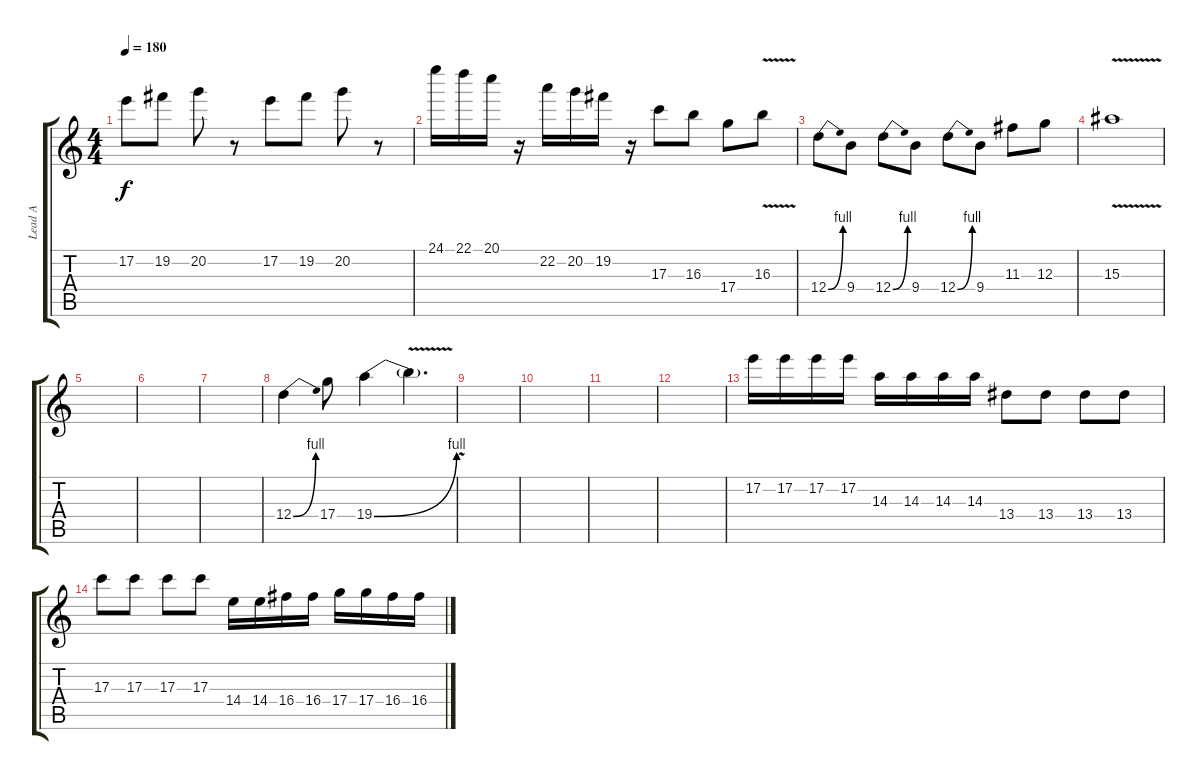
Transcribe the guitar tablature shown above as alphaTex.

\track ("Lead A" "Lead A") {instrument distortionguitar}
\staff {score tabs}
\tuning (E4 B3 G3 D3 A2 E2) {hide}
\ts (4 4)
\tempo 180
\clef g2
\ks c
17.2.8{dy f} 19.2.8 20.2.8 r.8 17.2.8 19.2.8 20.2.8 r.8 |
24.1.16 22.1.16 20.1.16 r.16 22.2.16 20.2.16 19.2.16 r.16 17.3.8 16.3.8 17.4.8 16.3{v}.8 |
12.4{be (bend 0 0 60 4)}.8 9.4.8 12.4{be (bend 0 0 60 4)}.8 9.4.8 12.4{be (bend 0 0 60 4)}.8 9.4.8 11.3.8 12.3.8 |
15.3{v}.1 |
|
|
|
12.4{be (bend 0 0 60 4)}.4 17.4.8 19.4{be (bend 0 0 60 4)}.4 19.4{v t}.4{d} |
|
|
|
|
17.2.16 17.2.16 17.2.16 17.2.16 14.3.16 14.3.16 14.3.16 14.3.16 13.4.8 13.4.8 13.4.8 13.4.8 |
17.3.8 17.3.8 17.3.8 17.3.8 14.4.16 14.4.16 16.4.16 16.4.16 17.4.16 17.4.16 16.4.16 16.4.16
